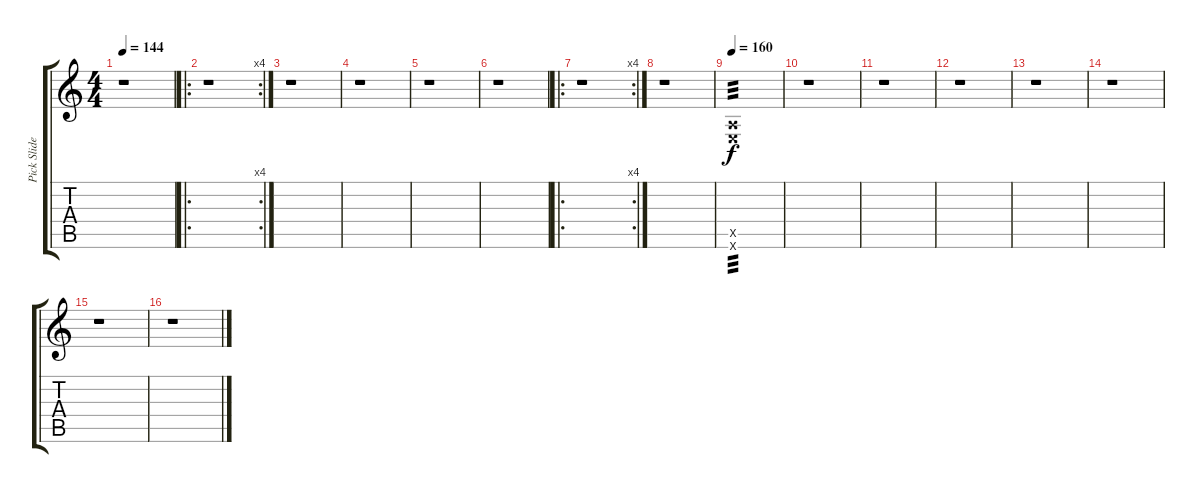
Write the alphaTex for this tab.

\track ("Pick Slide Sound" "Pick Slide") {instrument guitarfretnoise}
\staff {score tabs}
\tuning (E4 B3 G3 D3 A2 E2) {hide}
\ts (4 4)
\tempo 144
\clef g2
\ks c
r.1{dy f instrument guitarfretnoise} |
\ro
\rc 4
r.1 |
r.1 |
r.1 |
r.1 |
r.1 |
\ro
\rc 4
r.1 |
r.1 |
\tempo 160
(12.5{x} 12.6{x}).1{tp 3} |
r.1 |
r.1 |
r.1 |
r.1 |
r.1 |
r.1 |
r.1
